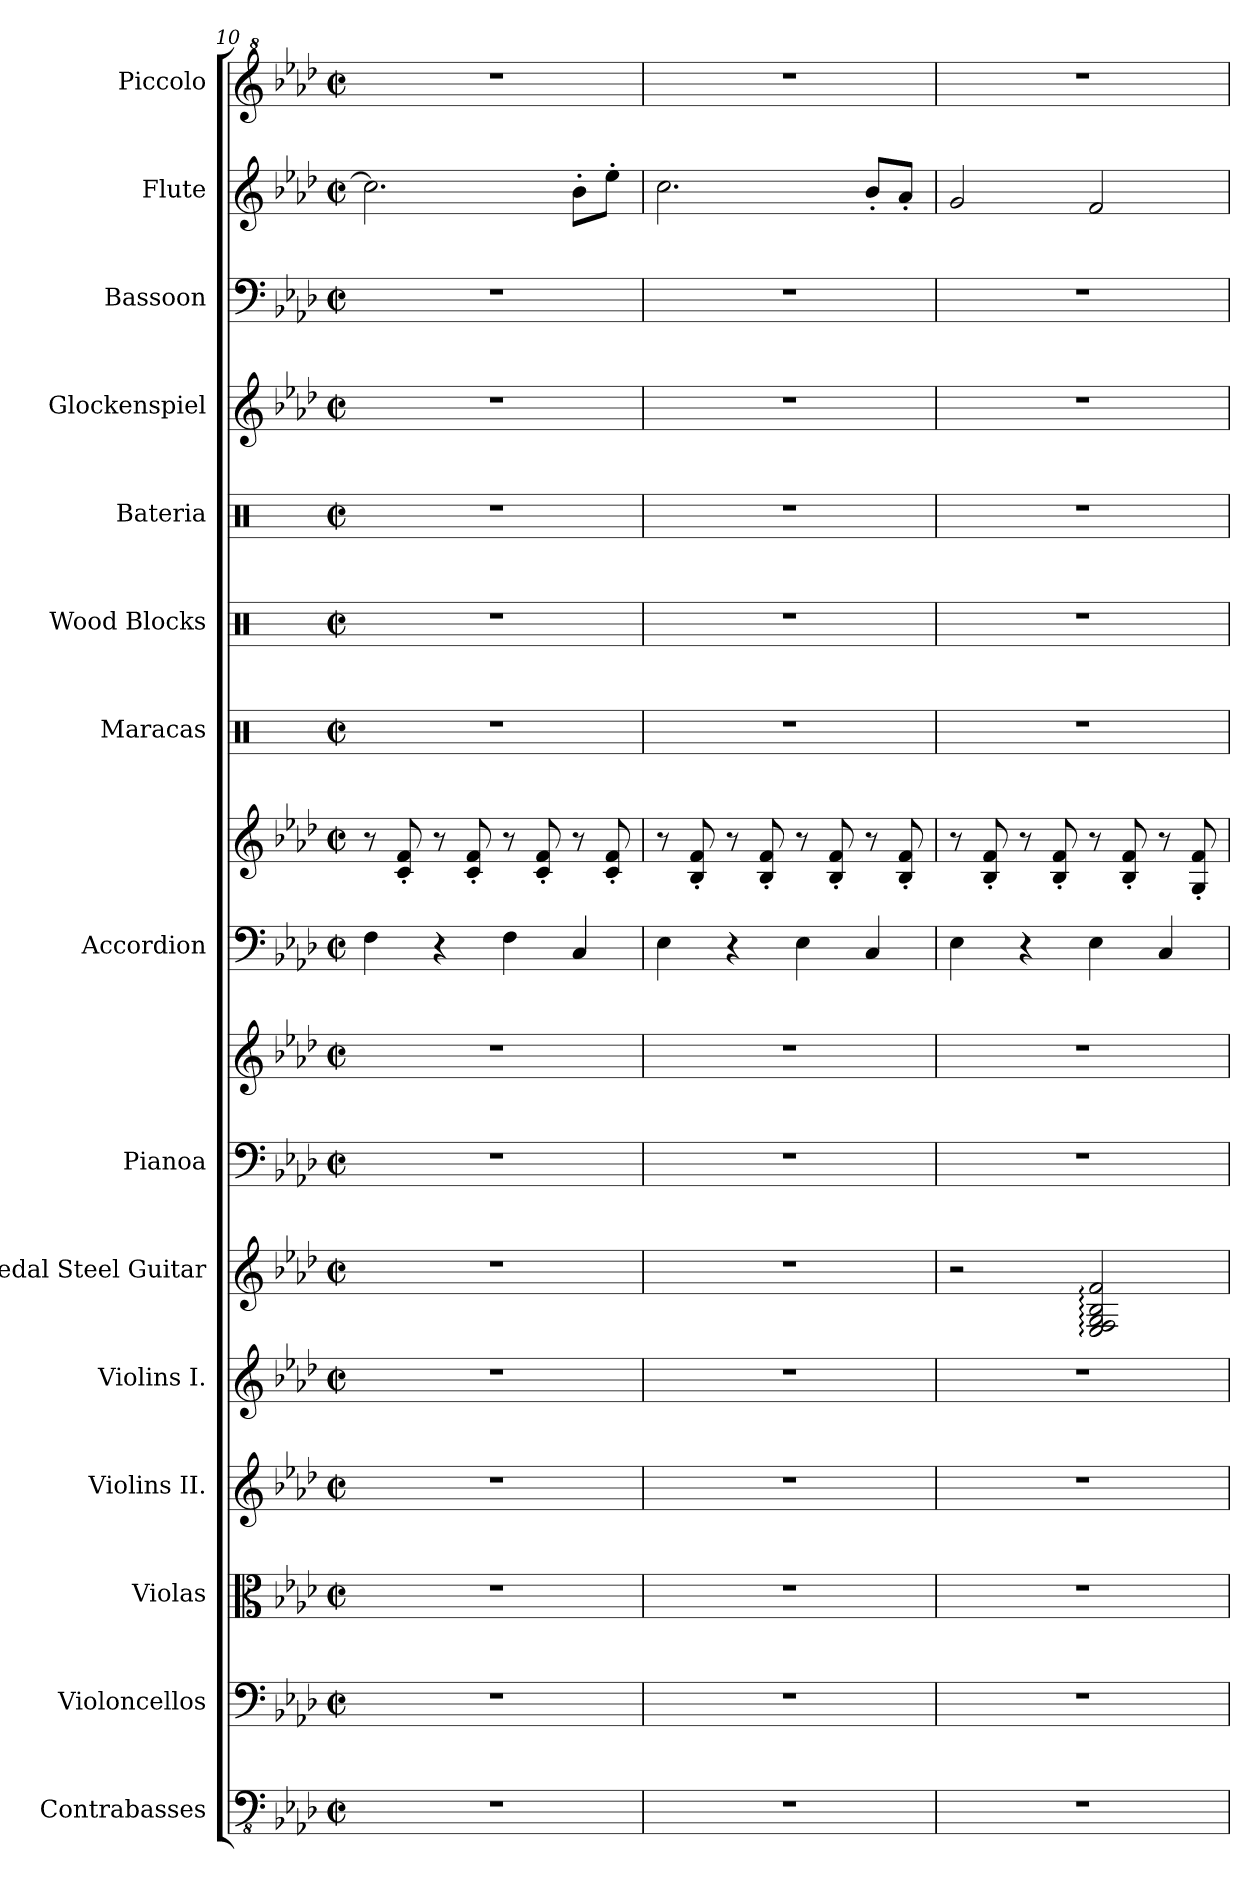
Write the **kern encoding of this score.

**kern	**kern	**kern	**kern	**kern	**kern	**kern	**kern	**kern	**kern	**kern	**kern	**kern	**kern	**kern	**kern	**kern
*part15	*part14	*part13	*part12	*part11	*part10	*part9	*part9	*part8	*part8	*part7	*part6	*part5	*part4	*part3	*part2	*part1
*staff17	*staff16	*staff15	*staff14	*staff13	*staff12	*staff11	*staff10	*staff9	*staff8	*staff7	*staff6	*staff5	*staff4	*staff3	*staff2	*staff1
*I"Contrabasses	*I"Violoncellos	*I"Violas	*I"Violins II.	*I"Violins I.	*I"Pedal Steel Guitar	*I"Pianoa	*	*I"Accordion	*	*I"Maracas	*I"Wood Blocks	*I"Bateria	*I"Glockenspiel	*I"Bassoon	*I"Flute	*I"Piccolo
*I'Cbs.	*I'Vcs.	*I'Vlas.	*I'Vlns. II	*I'Vlns. I	*I'Ped. St. Guit.	*I'Pno.	*	*I'Acc.	*	*I'Mrcs.	*I'Wd. Bl.	*	*I'Glk.	*I'Bsn.	*I'Fl.	*I'Picc.
*clefFv4	*clefF4	*clefC3	*clefG2	*clefG2	*clefG2	*clefF4	*clefG2	*clefF4	*clefG2	*clefX	*clefX	*clefX	*clefG2	*clefF4	*clefG2	*clefG^2
*ITrd7c12	*	*	*	*	*	*	*	*	*	*	*	*	*ITrd-14c-24	*	*	*ITrd-7c-12
*k[b-e-a-d-]	*k[b-e-a-d-]	*k[b-e-a-d-]	*k[b-e-a-d-]	*k[b-e-a-d-]	*k[b-e-a-d-]	*k[b-e-a-d-]	*k[b-e-a-d-]	*k[b-e-a-d-]	*k[b-e-a-d-]	*k[]	*k[]	*k[]	*k[b-e-a-d-]	*k[b-e-a-d-]	*k[b-e-a-d-]	*k[b-e-a-d-]
*M2/2	*M2/2	*M2/2	*M2/2	*M2/2	*M2/2	*M2/2	*M2/2	*M2/2	*M2/2	*M2/2	*M2/2	*M2/2	*M2/2	*M2/2	*M2/2	*M2/2
*met(c|)	*met(c|)	*met(c|)	*met(c|)	*met(c|)	*met(c|)	*met(c|)	*met(c|)	*met(c|)	*met(c|)	*met(c|)	*met(c|)	*met(c|)	*met(c|)	*met(c|)	*met(c|)	*met(c|)
=10	=10	=10	=10	=10	=10	=10	=10	=10	=10	=10	=10	=10	=10	=10	=10	=10
1r	1r	1r	1r	1r	1r	1r	1r	4F\	8r	1r	1r	1r	1r	1r	2.cc\]	1r
.	.	.	.	.	.	.	.	.	8c/' 8f/'	.	.	.	.	.	.	.
.	.	.	.	.	.	.	.	4r	8r	.	.	.	.	.	.	.
.	.	.	.	.	.	.	.	.	8c/' 8f/'	.	.	.	.	.	.	.
.	.	.	.	.	.	.	.	4F\	8r	.	.	.	.	.	.	.
.	.	.	.	.	.	.	.	.	8c/' 8f/'	.	.	.	.	.	.	.
.	.	.	.	.	.	.	.	4C/	8r	.	.	.	.	.	8b-'\L	.
.	.	.	.	.	.	.	.	.	8c/' 8f/'	.	.	.	.	.	8ee-'\J	.
=11	=11	=11	=11	=11	=11	=11	=11	=11	=11	=11	=11	=11	=11	=11	=11	=11
1r	1r	1r	1r	1r	1r	1r	1r	4E-\	8r	1r	1r	1r	1r	1r	2.cc\	1r
.	.	.	.	.	.	.	.	.	8B-/' 8f/'	.	.	.	.	.	.	.
.	.	.	.	.	.	.	.	4r	8r	.	.	.	.	.	.	.
.	.	.	.	.	.	.	.	.	8B-/' 8f/'	.	.	.	.	.	.	.
.	.	.	.	.	.	.	.	4E-\	8r	.	.	.	.	.	.	.
.	.	.	.	.	.	.	.	.	8B-/' 8f/'	.	.	.	.	.	.	.
.	.	.	.	.	.	.	.	4C/	8r	.	.	.	.	.	8b-'/L	.
.	.	.	.	.	.	.	.	.	8B-/' 8f/'	.	.	.	.	.	8a-'/J	.
!!LO:PB:g=z
=12	=12	=12	=12	=12	=12	=12	=12	=12	=12	=12	=12	=12	=12	=12	=12	=12
1r	1r	1r	1r	1r	2r	1r	1r	4E-\	8r	1r	1r	1r	1r	1r	2g/	1r
.	.	.	.	.	.	.	.	.	8B-/' 8f/'	.	.	.	.	.	.	.
.	.	.	.	.	.	.	.	4r	8r	.	.	.	.	.	.	.
.	.	.	.	.	.	.	.	.	8B-/' 8f/'	.	.	.	.	.	.	.
.	.	.	.	.	2E-/: 2F/: 2G/: 2B-/: 2f/:	.	.	4E-\	8r	.	.	.	.	.	2f/	.
.	.	.	.	.	.	.	.	.	8B-/' 8f/'	.	.	.	.	.	.	.
.	.	.	.	.	.	.	.	4C/	8r	.	.	.	.	.	.	.
.	.	.	.	.	.	.	.	.	8G/' 8f/'	.	.	.	.	.	.	.
=	=	=	=	=	=	=	=	=	=	=	=	=	=	=	=	=
*-	*-	*-	*-	*-	*-	*-	*-	*-	*-	*-	*-	*-	*-	*-	*-	*-
